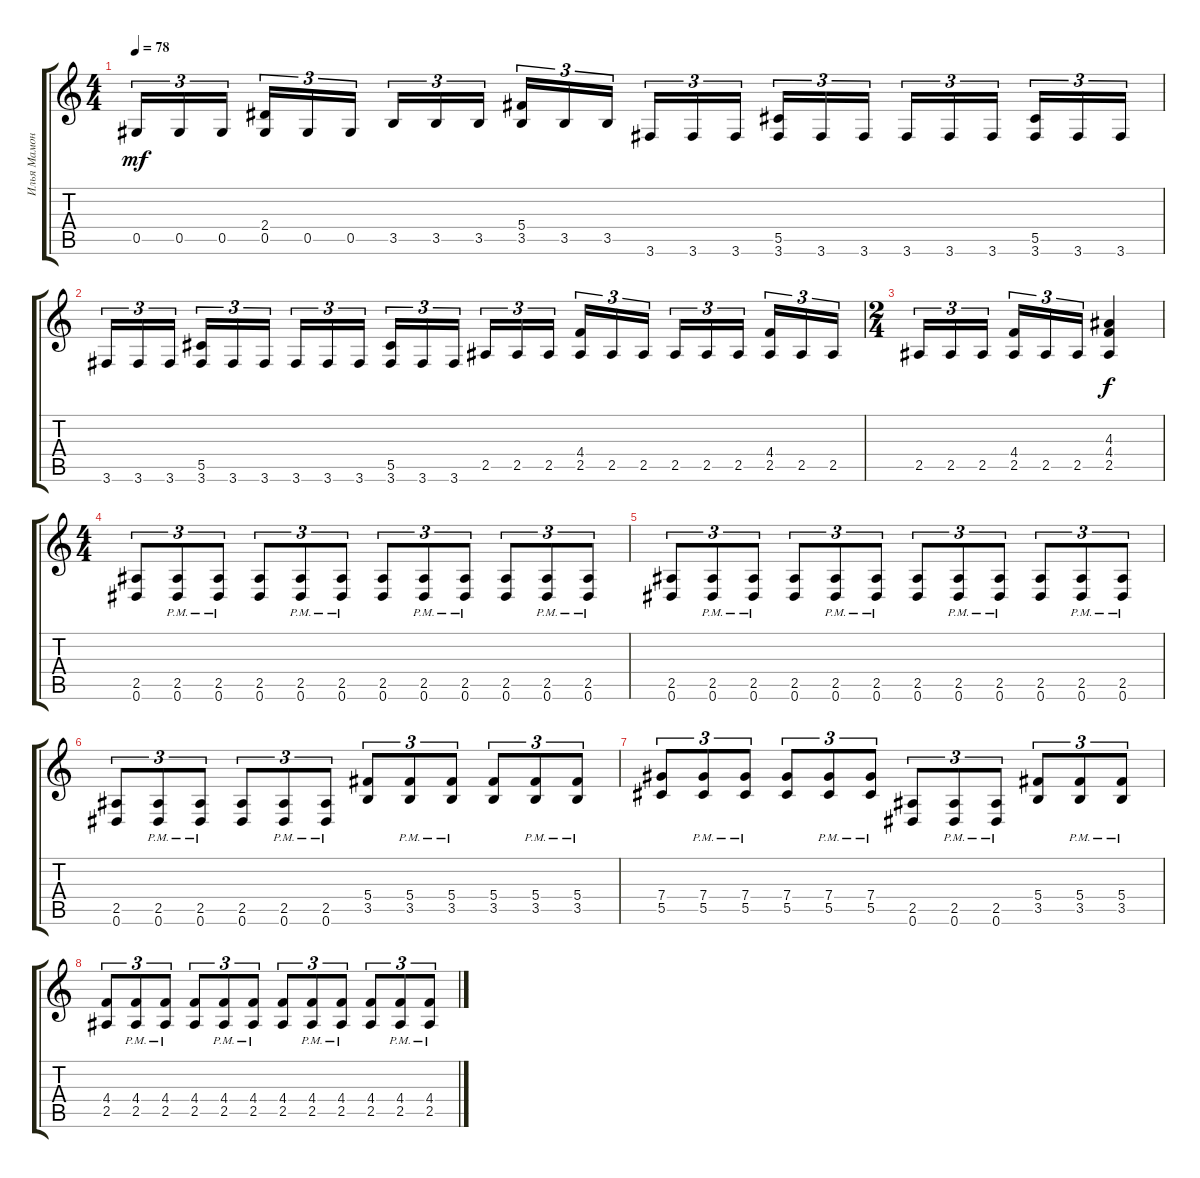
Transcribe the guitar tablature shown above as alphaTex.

\track ("Илья Мамонтов" "Илья Мамон") {instrument distortionguitar}
\staff {score tabs}
\tuning (Eb4 Bb3 Gb3 Db3 Ab2 Eb2) {hide}
\ts (4 4)
\tempo 78
\clef g2
\ks c
0.5.16{tu (3 2) dy mf} 0.5.16{tu (3 2)} 0.5.16{tu (3 2) beam splitsecondary} (2.4 0.5).16{tu (3 2)} 0.5.16{tu (3 2)} 0.5.16{tu (3 2)} 3.5.16{tu (3 2)} 3.5.16{tu (3 2)} 3.5.16{tu (3 2) beam splitsecondary} (5.4 3.5).16{tu (3 2)} 3.5.16{tu (3 2)} 3.5.16{tu (3 2)} 3.6.16{tu (3 2)} 3.6.16{tu (3 2)} 3.6.16{tu (3 2) beam splitsecondary} (5.5 3.6).16{tu (3 2)} 3.6.16{tu (3 2)} 3.6.16{tu (3 2)} 3.6.16{tu (3 2)} 3.6.16{tu (3 2)} 3.6.16{tu (3 2) beam splitsecondary} (5.5 3.6).16{tu (3 2)} 3.6.16{tu (3 2)} 3.6.16{tu (3 2)} |
3.6.16{tu (3 2)} 3.6.16{tu (3 2)} 3.6.16{tu (3 2) beam splitsecondary} (5.5 3.6).16{tu (3 2)} 3.6.16{tu (3 2)} 3.6.16{tu (3 2)} 3.6.16{tu (3 2)} 3.6.16{tu (3 2)} 3.6.16{tu (3 2) beam splitsecondary} (5.5 3.6).16{tu (3 2)} 3.6.16{tu (3 2)} 3.6.16{tu (3 2)} 2.5.16{tu (3 2)} 2.5.16{tu (3 2)} 2.5.16{tu (3 2) beam splitsecondary} (4.4 2.5).16{tu (3 2)} 2.5.16{tu (3 2)} 2.5.16{tu (3 2)} 2.5.16{tu (3 2)} 2.5.16{tu (3 2)} 2.5.16{tu (3 2) beam splitsecondary} (4.4 2.5).16{tu (3 2)} 2.5.16{tu (3 2)} 2.5.16{tu (3 2)} |
\ts (2 4)
2.5.16{tu (3 2)} 2.5.16{tu (3 2)} 2.5.16{tu (3 2) beam splitsecondary} (4.4 2.5).16{tu (3 2)} 2.5.16{tu (3 2)} 2.5.16{tu (3 2)} (4.3 4.4 2.5).4{dy f} |
\ts (4 4)
(2.5 0.6).8{tu (3 2)} (2.5{pm} 0.6{pm}).8{tu (3 2)} (2.5{pm} 0.6{pm}).8{tu (3 2)} (2.5 0.6).8{tu (3 2)} (2.5{pm} 0.6{pm}).8{tu (3 2)} (2.5{pm} 0.6{pm}).8{tu (3 2)} (2.5 0.6).8{tu (3 2)} (2.5{pm} 0.6{pm}).8{tu (3 2)} (2.5{pm} 0.6{pm}).8{tu (3 2)} (2.5 0.6).8{tu (3 2)} (2.5{pm} 0.6{pm}).8{tu (3 2)} (2.5{pm} 0.6{pm}).8{tu (3 2)} |
(2.5 0.6).8{tu (3 2)} (2.5{pm} 0.6{pm}).8{tu (3 2)} (2.5{pm} 0.6{pm}).8{tu (3 2)} (2.5 0.6).8{tu (3 2)} (2.5{pm} 0.6{pm}).8{tu (3 2)} (2.5{pm} 0.6{pm}).8{tu (3 2)} (2.5 0.6).8{tu (3 2)} (2.5{pm} 0.6{pm}).8{tu (3 2)} (2.5{pm} 0.6{pm}).8{tu (3 2)} (2.5 0.6).8{tu (3 2)} (2.5{pm} 0.6{pm}).8{tu (3 2)} (2.5{pm} 0.6{pm}).8{tu (3 2)} |
(2.5 0.6).8{tu (3 2)} (2.5{pm} 0.6{pm}).8{tu (3 2)} (2.5{pm} 0.6{pm}).8{tu (3 2)} (2.5 0.6).8{tu (3 2)} (2.5{pm} 0.6{pm}).8{tu (3 2)} (2.5{pm} 0.6{pm}).8{tu (3 2)} (5.4 3.5).8{tu (3 2)} (5.4{pm} 3.5{pm}).8{tu (3 2)} (5.4{pm} 3.5{pm}).8{tu (3 2)} (5.4 3.5).8{tu (3 2)} (5.4{pm} 3.5{pm}).8{tu (3 2)} (5.4{pm} 3.5{pm}).8{tu (3 2)} |
(7.4 5.5).8{tu (3 2)} (7.4{pm} 5.5{pm}).8{tu (3 2)} (7.4{pm} 5.5{pm}).8{tu (3 2)} (7.4 5.5).8{tu (3 2)} (7.4{pm} 5.5{pm}).8{tu (3 2)} (7.4{pm} 5.5{pm}).8{tu (3 2)} (2.5 0.6).8{tu (3 2)} (2.5{pm} 0.6{pm}).8{tu (3 2)} (2.5{pm} 0.6{pm}).8{tu (3 2)} (5.4 3.5).8{tu (3 2)} (5.4{pm} 3.5{pm}).8{tu (3 2)} (5.4{pm} 3.5{pm}).8{tu (3 2)} |
(4.4 2.5).8{tu (3 2)} (4.4{pm} 2.5{pm}).8{tu (3 2)} (4.4{pm} 2.5{pm}).8{tu (3 2)} (4.4 2.5).8{tu (3 2)} (4.4{pm} 2.5{pm}).8{tu (3 2)} (4.4{pm} 2.5{pm}).8{tu (3 2)} (4.4 2.5).8{tu (3 2)} (4.4{pm} 2.5{pm}).8{tu (3 2)} (4.4{pm} 2.5{pm}).8{tu (3 2)} (4.4 2.5).8{tu (3 2)} (4.4{pm} 2.5{pm}).8{tu (3 2)} (4.4{pm} 2.5{pm}).8{tu (3 2)}
